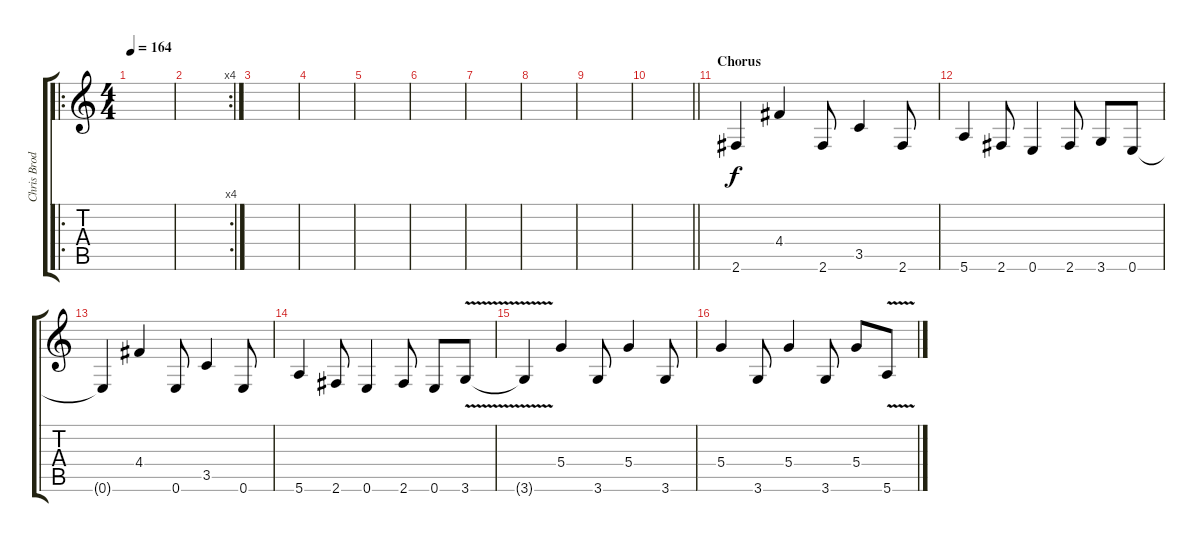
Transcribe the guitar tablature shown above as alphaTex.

\track ("Chris Broderick" "Chris Brod") {instrument distortionguitar}
\staff {score tabs}
\tuning (E4 B3 G3 D3 A2 E2) {hide}
\ro
\ts (4 4)
\tempo 164
\clef g2
\ks c
|
\rc 4
|
|
|
|
|
|
|
|
\barLineRight lightlight
|
\section ("" "Chorus")
2.6.4 4.4.4 2.6.8 3.5.4 2.6.8 |
5.6.4 2.6.8 0.6.4 2.6.8 3.6.8 0.6.8 |
0.6{t}.4 4.4.4 0.6.8 3.5.4 0.6.8 |
5.6.4 2.6.8 0.6.4 2.6.8 0.6.8 3.6{v}.8 |
3.6{t}.4 5.4.4 3.6.8 5.4.4 3.6.8 |
5.4.4 3.6.8 5.4.4 3.6.8 5.4.8 5.6{v}.8
